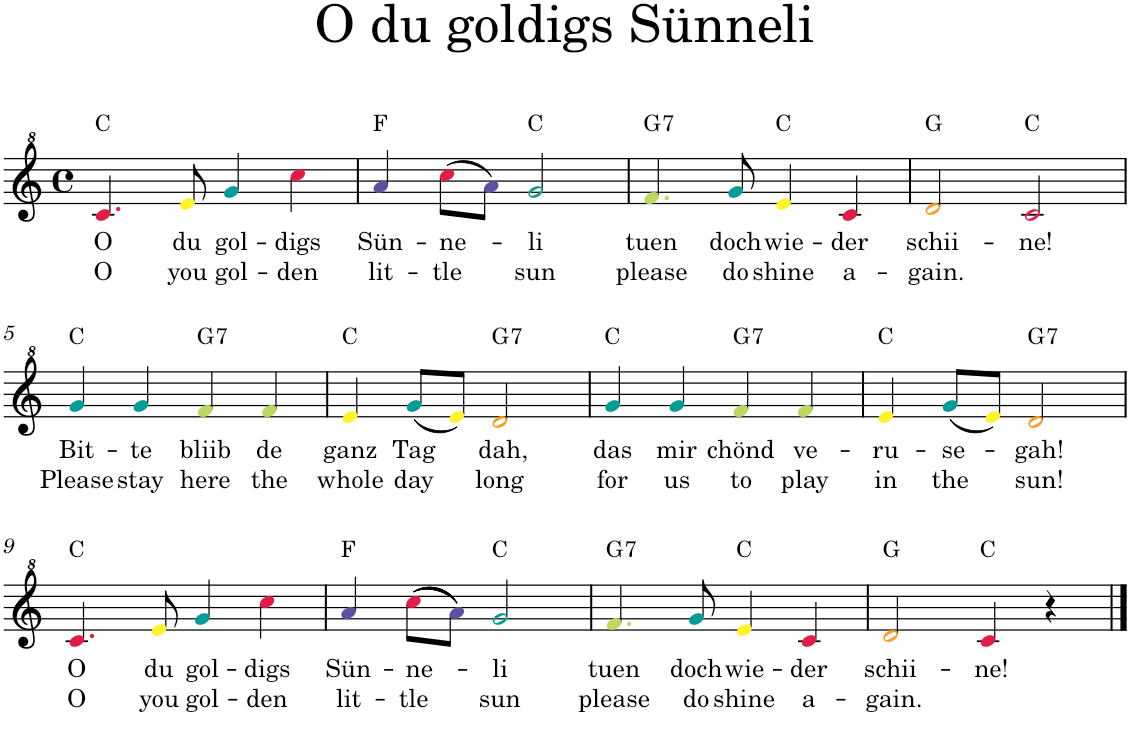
**kern	**text	**text	**harte
*part1	*part1	*part1	*part1
*staff1	*staff1	*staff1	*
*I"Recorder	*	*	*
*I'Rec	*	*	*
*clefG^2	*	*	*
*k[]	*	*	*
*M4/4	*	*	*
*met(c)	*	*	*
=1	=1	=1	=1
!	!LO:LY:b	!LO:LY:b	!
4.cci/	O	O	C:maj
!	!LO:LY:b	!LO:LY:b	!
8eej/	du	you	.
!	!LO:LY:b	!LO:LY:b	!
4ggZ/	gol-	gol-	.
!	!LO:LY:b	!LO:LY:b	!
4ccci\	-digs	-den	.
=2	=2	=2	=2
!	!LO:LY:b	!LO:LY:b	!
4aaV/	Sün-	lit-	F:maj
!	!LO:LY:b	!LO:LY:b	!
(8ccci\L	-ne-	-tle	.
8aaV\J)	.	.	.
!	!LO:LY:b	!LO:LY:b	!
2ggZ/	li	sun	C:maj
=3	=3	=3	=3
!	!LO:LY:b	!LO:LY:b	!LO:H:kt=7
4.ffN/	tuen	please	G:7
!	!LO:LY:b	!LO:LY:b	!
8ggZ/	doch	do	.
!	!LO:LY:b	!LO:LY:b	!
4eej/	wie-	shine	C:maj
!	!LO:LY:b	!LO:LY:b	!
4cci/	-der	a-	.
=4	=4	=4	=4
!	!LO:LY:b	!LO:LY:b	!
2ddl/	schii-	-gain.	G:maj
!	!LO:LY:b	!	!
2cci/	-ne!	.	C:maj
!!LO:LB:g=z
=5	=5	=5	=5
!	!LO:LY:b	!LO:LY:b	!
4ggZ/	Bit-	Please	C:maj
!	!LO:LY:b	!LO:LY:b	!
4ggZ/	-te	stay	.
!	!LO:LY:b	!LO:LY:b	!LO:H:kt=7
4ffN/	bliib	here	G:7
!	!LO:LY:b	!LO:LY:b	!
4ffN/	de	the	.
=6	=6	=6	=6
!	!LO:LY:b	!LO:LY:b	!
4eej/	ganz	whole	C:maj
!	!LO:LY:b	!LO:LY:b	!
(8ggZ/L	Tag	day	.
8eej/J)	.	.	.
!	!LO:LY:b	!LO:LY:b	!LO:H:kt=7
2ddl/	dah,	long	G:7
=7	=7	=7	=7
!	!LO:LY:b	!LO:LY:b	!
4ggZ/	das	for	C:maj
!	!LO:LY:b	!LO:LY:b	!
4ggZ/	mir	us	.
!	!LO:LY:b	!LO:LY:b	!LO:H:kt=7
4ffN/	chönd	to	G:7
!	!LO:LY:b	!LO:LY:b	!
4ffN/	ve-	play	.
=8	=8	=8	=8
!	!LO:LY:b	!LO:LY:b	!
4eej/	-ru-	in	C:maj
!	!LO:LY:b	!LO:LY:b	!
(8ggZ/L	-se-	the	.
8eej/J)	.	.	.
!	!LO:LY:b	!LO:LY:b	!LO:H:kt=7
2ddl/	gah!	sun!	G:7
!!LO:LB:g=z
=9	=9	=9	=9
!	!LO:LY:b	!LO:LY:b	!
4.cci/	O	O	C:maj
!	!LO:LY:b	!LO:LY:b	!
8eej/	du	you	.
!	!LO:LY:b	!LO:LY:b	!
4ggZ/	gol-	gol-	.
!	!LO:LY:b	!LO:LY:b	!
4ccci\	-digs	-den	.
=10	=10	=10	=10
!	!LO:LY:b	!LO:LY:b	!
4aaV/	Sün-	lit-	F:maj
!	!LO:LY:b	!LO:LY:b	!
(((8ccci\L	-ne-	-tle	.
8aaV\J)))	.	.	.
!	!LO:LY:b	!LO:LY:b	!
2ggZ/	li	sun	C:maj
=11	=11	=11	=11
!	!LO:LY:b	!LO:LY:b	!LO:H:kt=7
4.ffN/	tuen	please	G:7
!	!LO:LY:b	!LO:LY:b	!
8ggZ/	doch	do	.
!	!LO:LY:b	!LO:LY:b	!
4eej/	wie-	shine	C:maj
!	!LO:LY:b	!LO:LY:b	!
4cci/	-der	a-	.
=12	=12	=12	=12
!	!LO:LY:b	!LO:LY:b	!
2ddl/	schii-	-gain.	G:maj
!	!LO:LY:b	!	!
4cci/	-ne!	.	C:maj
4r	.	.	.
==	==	==	==
*-	*-	*-	*-
